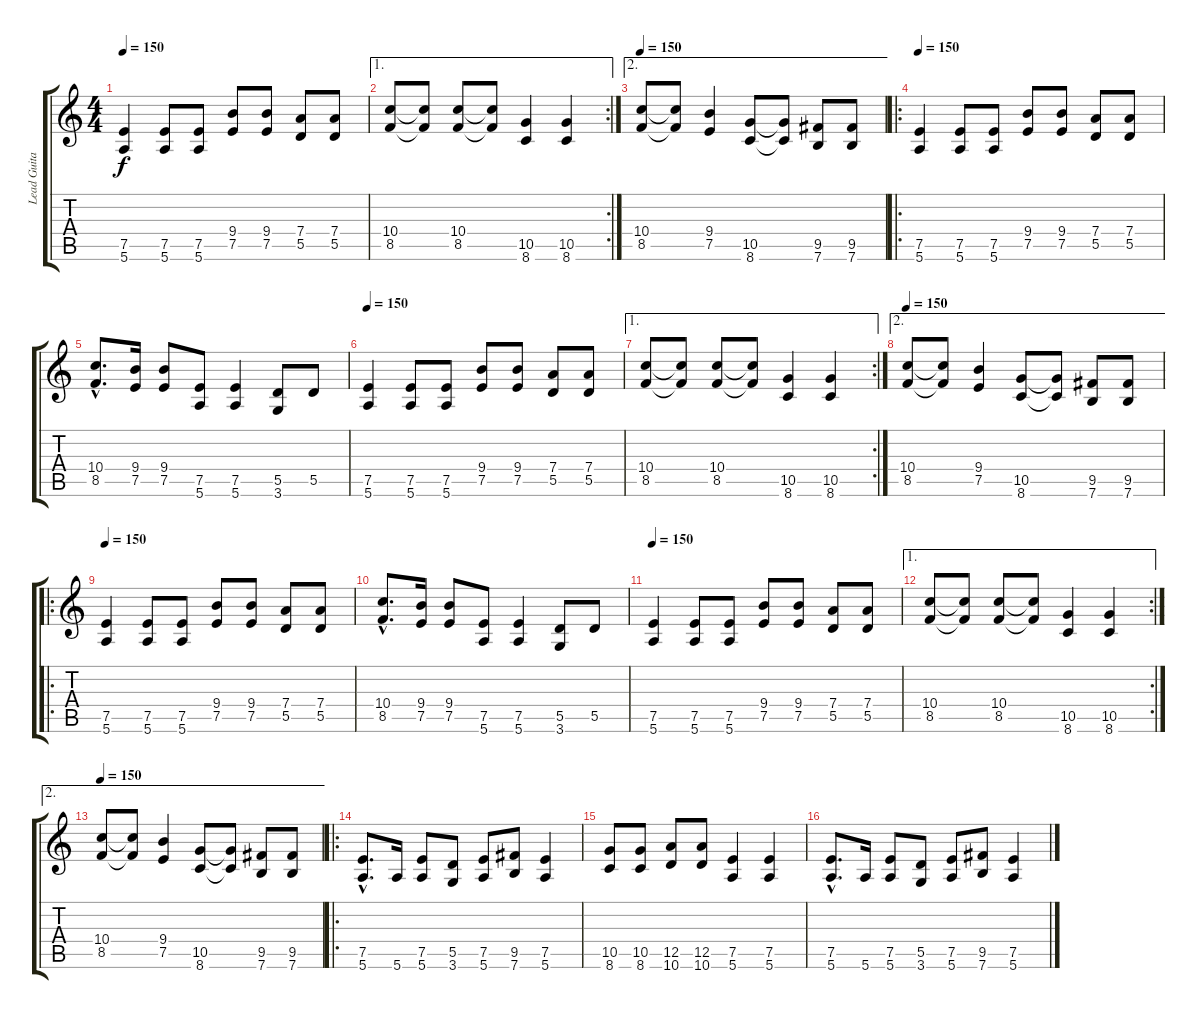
\track ("Lead Guitar" "Lead Guita") {instrument distortionguitar}
\staff {score tabs}
\tuning (E4 B3 G3 D3 A2 E2) {hide}
\ts (4 4)
\tempo 150
\clef g2
\ks c
(7.5 5.6).4{dy f} (7.5 5.6).8 (7.5 5.6).8 (9.4 7.5).8 (9.4 7.5).8 (7.4 5.5).8 (7.4 5.5).8 |
\ae 1
\rc 2
(10.4 8.5).8 (10.4{t} 8.5{t}).8 (10.4 8.5).8 (10.4{t} 8.5{t}).8 (10.5 8.6).4 (10.5 8.6).4 |
\ae 2
\tempo 150
(10.4 8.5).8 (10.4{t} 8.5{t}).8 (9.4 7.5).4 (10.5 8.6).8 (10.5{t} 8.6{t}).8 (9.5 7.6).8 (9.5 7.6).8 |
\ro
\tempo 150
(7.5 5.6).4{volume 16} (7.5 5.6).8 (7.5 5.6).8 (9.4 7.5).8 (9.4 7.5).8 (7.4 5.5).8 (7.4 5.5).8 |
(10.4{hac} 8.5{hac}).8{d} (9.4 7.5).16 (9.4 7.5).8 (7.5 5.6).8 (7.5 5.6).4 (5.5 3.6).8 5.5.8 |
\tempo 150
(7.5 5.6).4 (7.5 5.6).8 (7.5 5.6).8 (9.4 7.5).8 (9.4 7.5).8 (7.4 5.5).8 (7.4 5.5).8 |
\ae 1
\rc 2
(10.4 8.5).8 (10.4{t} 8.5{t}).8 (10.4 8.5).8 (10.4{t} 8.5{t}).8 (10.5 8.6).4 (10.5 8.6).4 |
\ae 2
\tempo 150
(10.4 8.5).8 (10.4{t} 8.5{t}).8 (9.4 7.5).4 (10.5 8.6).8 (10.5{t} 8.6{t}).8 (9.5 7.6).8 (9.5 7.6).8 |
\ro
\tempo 150
(7.5 5.6).4{volume 16} (7.5 5.6).8 (7.5 5.6).8 (9.4 7.5).8 (9.4 7.5).8 (7.4 5.5).8 (7.4 5.5).8 |
(10.4{hac} 8.5{hac}).8{d} (9.4 7.5).16 (9.4 7.5).8 (7.5 5.6).8 (7.5 5.6).4 (5.5 3.6).8 5.5.8 |
\tempo 150
(7.5 5.6).4 (7.5 5.6).8 (7.5 5.6).8 (9.4 7.5).8 (9.4 7.5).8 (7.4 5.5).8 (7.4 5.5).8 |
\ae 1
\rc 2
(10.4 8.5).8 (10.4{t} 8.5{t}).8 (10.4 8.5).8 (10.4{t} 8.5{t}).8 (10.5 8.6).4 (10.5 8.6).4 |
\ae 2
\tempo 150
(10.4 8.5).8 (10.4{t} 8.5{t}).8 (9.4 7.5).4 (10.5 8.6).8 (10.5{t} 8.6{t}).8 (9.5 7.6).8 (9.5 7.6).8 |
\ro
(7.5{hac} 5.6{hac}).8{d volume 13} 5.6.16 (7.5 5.6).8 (5.5 3.6).8 (7.5 5.6).8 (9.5 7.6).8 (7.5 5.6).4 |
(10.5 8.6).8 (10.5 8.6).8 (12.5 10.6).8 (12.5 10.6).8 (7.5 5.6).4 (7.5 5.6).4 |
(7.5{hac} 5.6{hac}).8{d volume 13} 5.6.16 (7.5 5.6).8 (5.5 3.6).8 (7.5 5.6).8 (9.5 7.6).8 (7.5 5.6).4
